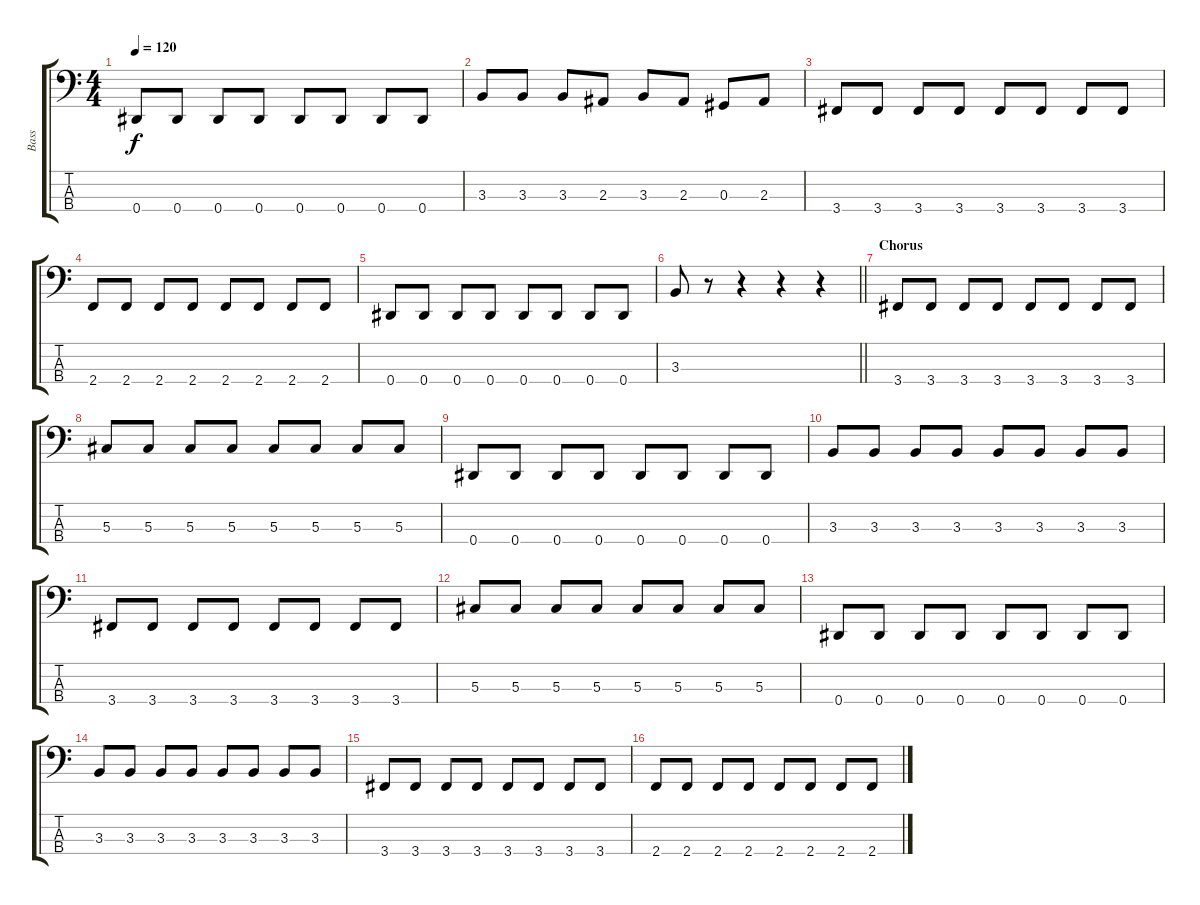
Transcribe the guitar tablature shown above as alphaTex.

\track ("Bass" "Bass") {instrument electricbasspick}
\staff {score tabs}
\tuning (Gb2 Db2 Ab1 Eb1) {hide}
\ts (4 4)
\tempo 120
\clef f4
\ks c
0.4.8{dy f} 0.4.8 0.4.8 0.4.8 0.4.8 0.4.8 0.4.8 0.4.8 |
3.3.8 3.3.8 3.3.8 2.3.8 3.3.8 2.3.8 0.3.8 2.3.8 |
3.4.8 3.4.8 3.4.8 3.4.8 3.4.8 3.4.8 3.4.8 3.4.8 |
2.4.8 2.4.8 2.4.8 2.4.8 2.4.8 2.4.8 2.4.8 2.4.8 |
0.4.8 0.4.8 0.4.8 0.4.8 0.4.8 0.4.8 0.4.8 0.4.8 |
\barLineRight lightlight
3.3.8 r.8 r.4 r.4 r.4 |
\section ("" "Chorus")
3.4.8 3.4.8 3.4.8 3.4.8 3.4.8 3.4.8 3.4.8 3.4.8 |
5.3.8 5.3.8 5.3.8 5.3.8 5.3.8 5.3.8 5.3.8 5.3.8 |
0.4.8 0.4.8 0.4.8 0.4.8 0.4.8 0.4.8 0.4.8 0.4.8 |
3.3.8 3.3.8 3.3.8 3.3.8 3.3.8 3.3.8 3.3.8 3.3.8 |
3.4.8 3.4.8 3.4.8 3.4.8 3.4.8 3.4.8 3.4.8 3.4.8 |
5.3.8 5.3.8 5.3.8 5.3.8 5.3.8 5.3.8 5.3.8 5.3.8 |
0.4.8 0.4.8 0.4.8 0.4.8 0.4.8 0.4.8 0.4.8 0.4.8 |
3.3.8 3.3.8 3.3.8 3.3.8 3.3.8 3.3.8 3.3.8 3.3.8 |
3.4.8 3.4.8 3.4.8 3.4.8 3.4.8 3.4.8 3.4.8 3.4.8 |
2.4.8 2.4.8 2.4.8 2.4.8 2.4.8 2.4.8 2.4.8 2.4.8
